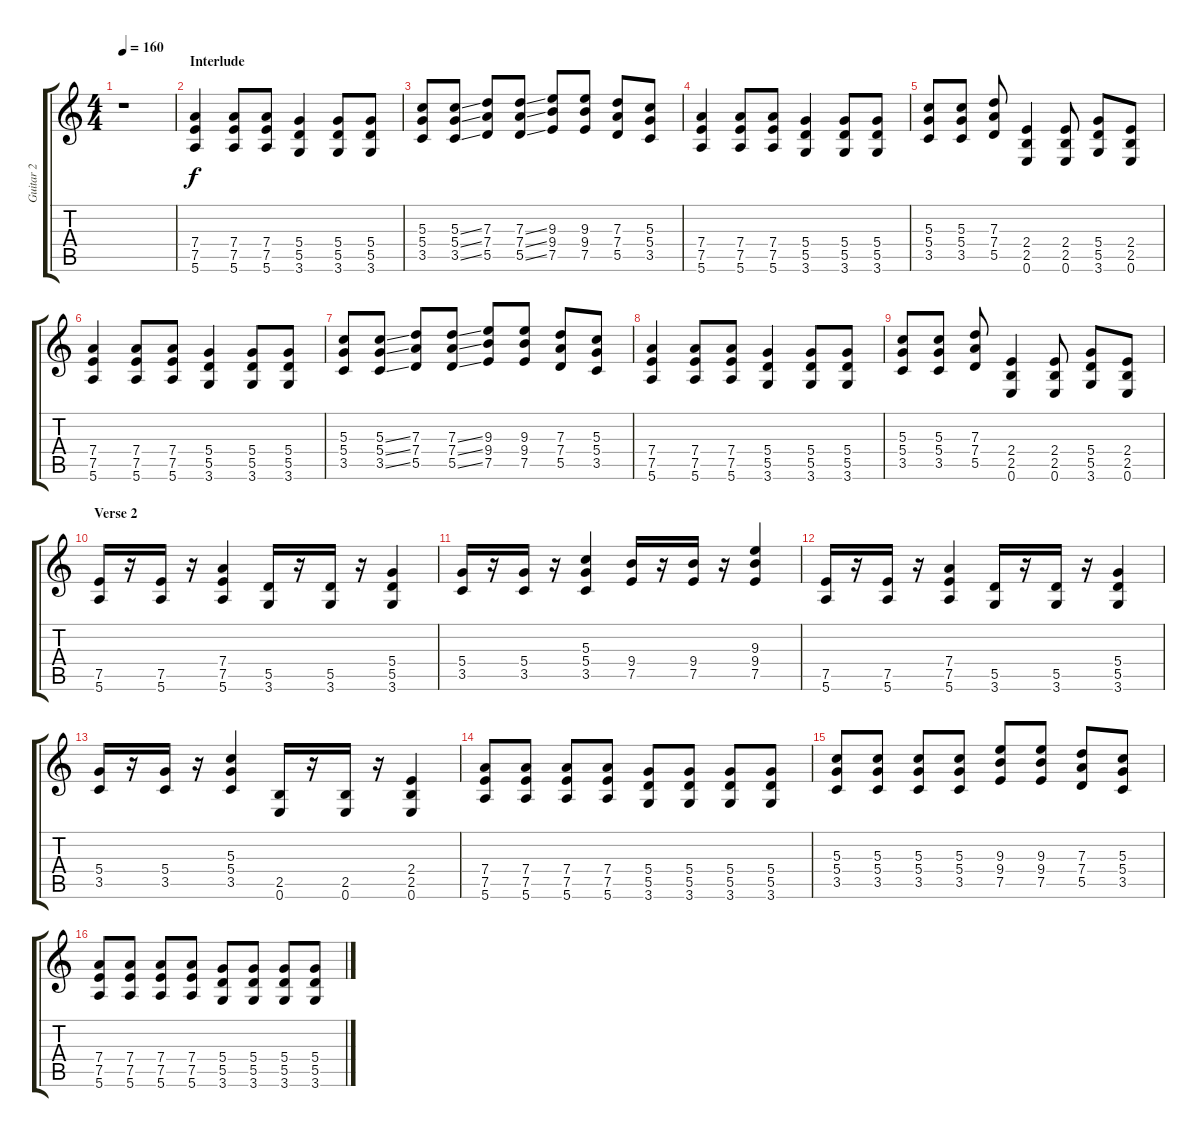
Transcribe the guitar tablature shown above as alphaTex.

\track ("Guitar 2" "Guitar 2") {instrument distortionguitar}
\staff {score tabs}
\tuning (E4 B3 G3 D3 A2 E2) {hide}
\ts (4 4)
\tempo 160
\clef g2
\ks c
r.1{dy f} |
\section ("" "Interlude")
(7.4 7.5 5.6).4 (7.4 7.5 5.6).8 (7.4 7.5 5.6).8 (5.4 5.5 3.6).4 (5.4 5.5 3.6).8 (5.4 5.5 3.6).8 |
(5.3 5.4 3.5).8 (5.3{ss} 5.4{ss} 3.5{ss}).8 (7.3 7.4 5.5).8 (7.3{ss} 7.4{ss} 5.5{ss}).8 (9.3 9.4 7.5).8 (9.3 9.4 7.5).8 (7.3 7.4 5.5).8 (5.3 5.4 3.5).8 |
(7.4 7.5 5.6).4 (7.4 7.5 5.6).8 (7.4 7.5 5.6).8 (5.4 5.5 3.6).4 (5.4 5.5 3.6).8 (5.4 5.5 3.6).8 |
(5.3 5.4 3.5).8 (5.3 5.4 3.5).8 (7.3 7.4 5.5).8 (2.4 2.5 0.6).4 (2.4 2.5 0.6).8 (5.4 5.5 3.6).8 (2.4 2.5 0.6).8 |
(7.4 7.5 5.6).4 (7.4 7.5 5.6).8 (7.4 7.5 5.6).8 (5.4 5.5 3.6).4 (5.4 5.5 3.6).8 (5.4 5.5 3.6).8 |
(5.3 5.4 3.5).8 (5.3{ss} 5.4{ss} 3.5{ss}).8 (7.3 7.4 5.5).8 (7.3{ss} 7.4{ss} 5.5{ss}).8 (9.3 9.4 7.5).8 (9.3 9.4 7.5).8 (7.3 7.4 5.5).8 (5.3 5.4 3.5).8 |
(7.4 7.5 5.6).4 (7.4 7.5 5.6).8 (7.4 7.5 5.6).8 (5.4 5.5 3.6).4 (5.4 5.5 3.6).8 (5.4 5.5 3.6).8 |
(5.3 5.4 3.5).8 (5.3 5.4 3.5).8 (7.3 7.4 5.5).8 (2.4 2.5 0.6).4 (2.4 2.5 0.6).8 (5.4 5.5 3.6).8 (2.4 2.5 0.6).8 |
\section ("" "Verse 2")
(7.5 5.6).16 r.16 (7.5 5.6).16 r.16 (7.4 7.5 5.6).4 (5.5 3.6).16 r.16 (5.5 3.6).16 r.16 (5.4 5.5 3.6).4 |
(5.4 3.5).16 r.16 (5.4 3.5).16 r.16 (5.3 5.4 3.5).4 (9.4 7.5).16 r.16 (9.4 7.5).16 r.16 (9.3 9.4 7.5).4 |
(7.5 5.6).16 r.16 (7.5 5.6).16 r.16 (7.4 7.5 5.6).4 (5.5 3.6).16 r.16 (5.5 3.6).16 r.16 (5.4 5.5 3.6).4 |
(5.4 3.5).16 r.16 (5.4 3.5).16 r.16 (5.3 5.4 3.5).4 (2.5 0.6).16 r.16 (2.5 0.6).16 r.16 (2.4 2.5 0.6).4 |
(7.4 7.5 5.6).8 (7.4 7.5 5.6).8 (7.4 7.5 5.6).8 (7.4 7.5 5.6).8 (5.4 5.5 3.6).8 (5.4 5.5 3.6).8 (5.4 5.5 3.6).8 (5.4 5.5 3.6).8 |
(5.3 5.4 3.5).8 (5.3 5.4 3.5).8 (5.3 5.4 3.5).8 (5.3 5.4 3.5).8 (9.3 9.4 7.5).8 (9.3 9.4 7.5).8 (7.3 7.4 5.5).8 (5.3 5.4 3.5).8 |
(7.4 7.5 5.6).8 (7.4 7.5 5.6).8 (7.4 7.5 5.6).8 (7.4 7.5 5.6).8 (5.4 5.5 3.6).8 (5.4 5.5 3.6).8 (5.4 5.5 3.6).8 (5.4 5.5 3.6).8
